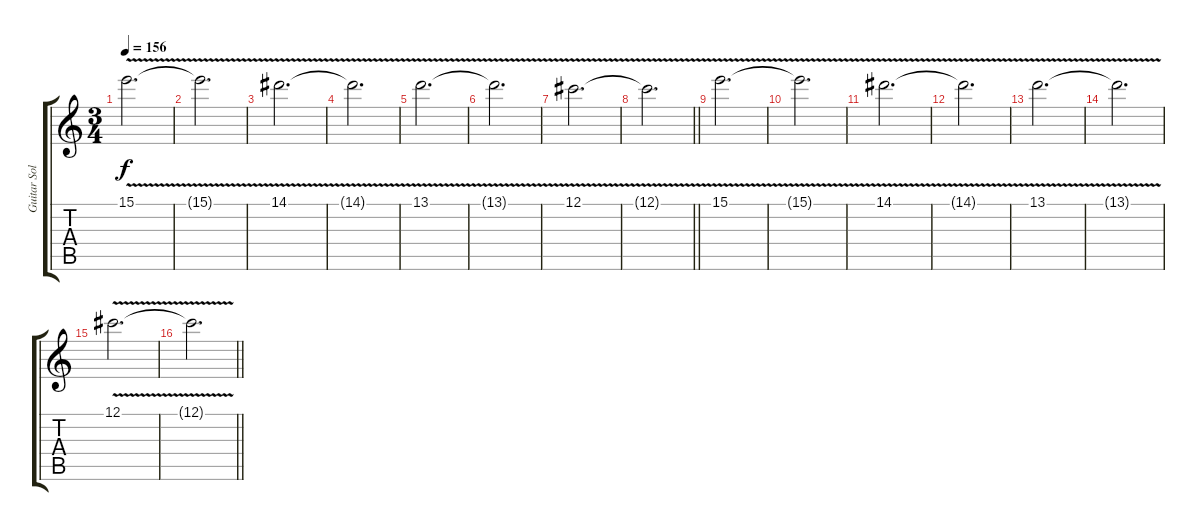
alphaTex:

\track ("Guitar Solo" "Guitar Sol") {instrument overdrivenguitar}
\staff {score tabs}
\tuning (Db4 Ab3 Gb3 Db3 Gb2 Db2) {hide}
\ts (3 4)
\tempo 156
\clef g2
\ks c
15.1{v}.2{d dy f} |
15.1{t}.2{d} |
14.1{v}.2{d} |
14.1{t}.2{d} |
13.1{v}.2{d} |
13.1{t}.2{d} |
12.1{v}.2{d} |
\barLineRight lightlight
12.1{t}.2{d} |
\section ("" "")
15.1{v}.2{d} |
15.1{t}.2{d} |
14.1{v}.2{d} |
14.1{t}.2{d} |
13.1{v}.2{d} |
13.1{t}.2{d} |
12.1{v}.2{d} |
\barLineRight lightlight
12.1{t}.2{d}
